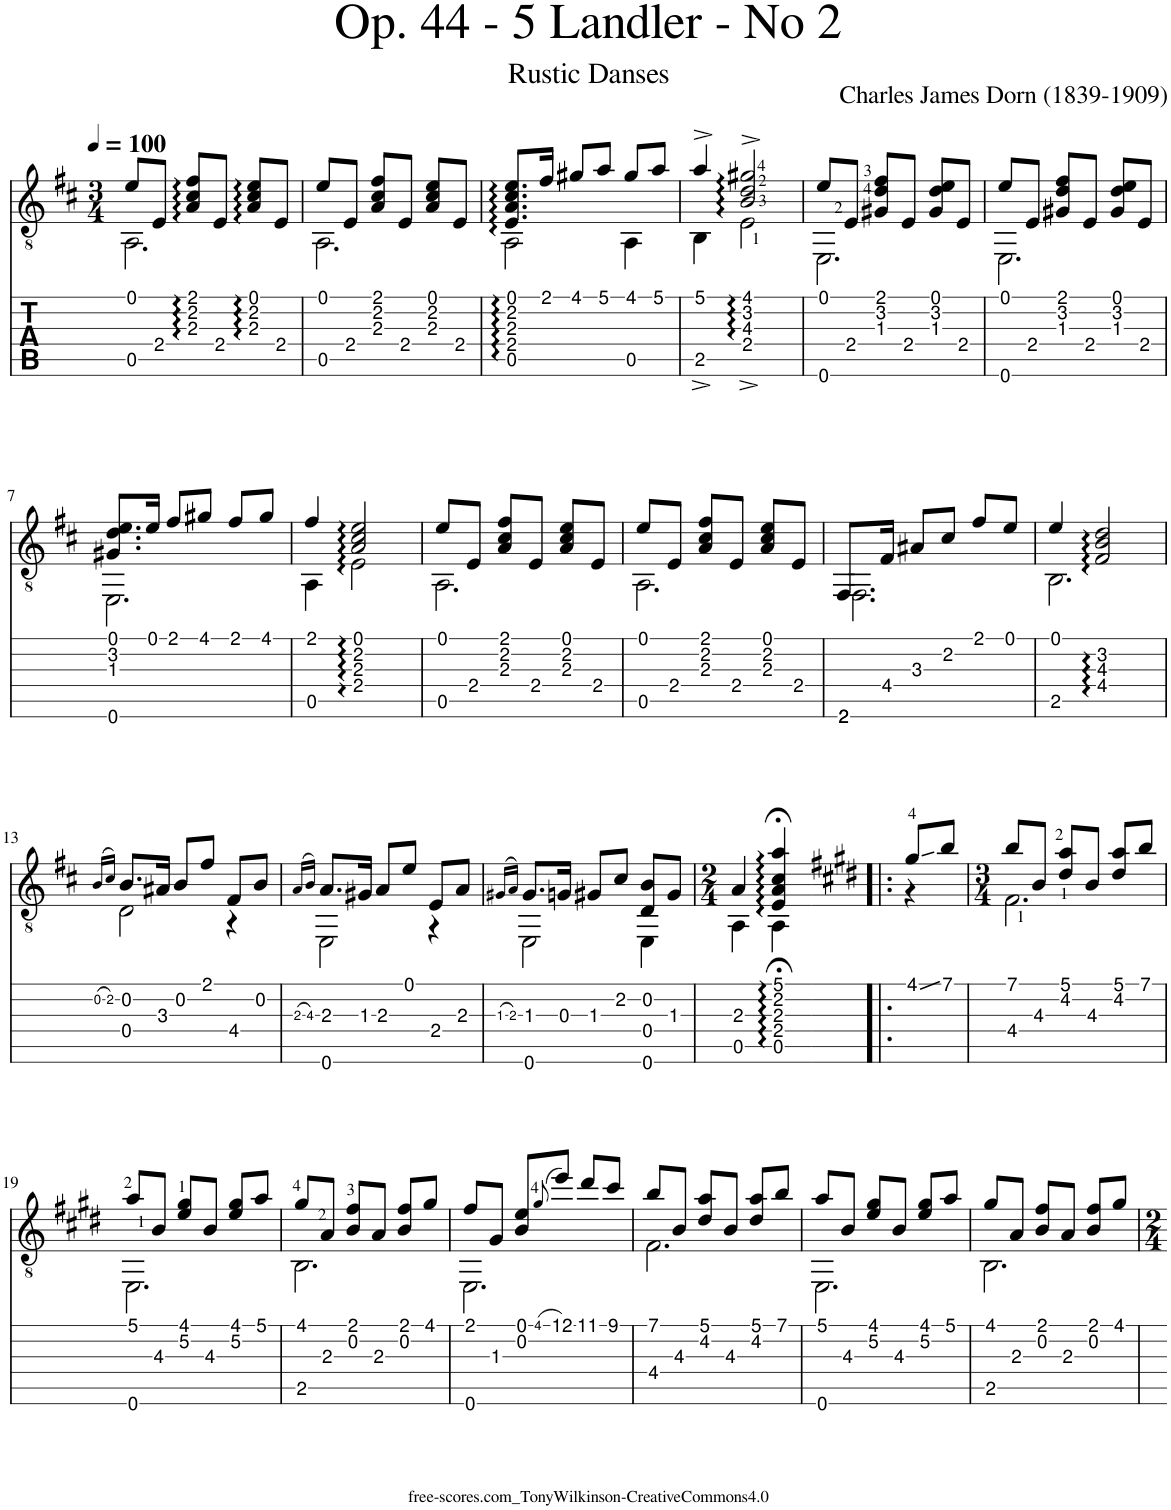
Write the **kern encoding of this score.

**kern	**kern
*part1	*part1
*staff2	*staff1
*I"Guitar	*
*I'Guit.	*
*stria6	*
*	*clefGv2
*k[f#c#]	*k[f#c#]
*M3/4	*M3/4
*MM100	*MM100
=1	=1
*^	*^
8eL	2.AA	8e/L	2.AA\
8EJ	.	8E/J	.
8A\ 8c#\ 8f#\L	.	8A/ 8c#/ 8f#/L	.
8EJ	.	8E/J	.
8A\ 8c#\ 8e\L	.	8A/ 8c#/ 8e/L	.
8EJ	.	8E/J	.
=2	=2	=2	=2
8eL	2.AA	8e/L	2.AA\
8EJ	.	8E/J	.
8A\ 8c#\ 8f#\L	.	8A/ 8c#/ 8f#/L	.
8EJ	.	8E/J	.
8A\ 8c#\ 8e\L	.	8A/ 8c#/ 8e/L	.
8EJ	.	8E/J	.
=3	=3	=3	=3
8.E\ 8.A\ 8.c#\ 8.e\L	2AA	8.E/ 8.A/ 8.c#/ 8.e/L	2AA\
16f#Jk	.	16f#/Jk	.
8g#L	.	8g#X/L	.
8aJ	.	8a/J	.
8g#L	4AA	8g#/L	4AA\
8aJ	.	8a/J	.
=4	=4	=4	=4
4a^	4BB	4a^/	4BB\
2B^ 2d^ 2g#^	2E	2B/^ 2d/^ 2g#X/^	2E\
=5	=5	=5	=5
8eL	2.EE	8e/L	2.EE\
8EJ	.	8E/J	.
8G#\ 8d\ 8f#\L	.	8G#X/ 8d/ 8f#/L	.
8EJ	.	8E/J	.
8G#\ 8d\ 8e\L	.	8G#/ 8d/ 8e/L	.
8EJ	.	8E/J	.
=6	=6	=6	=6
8eL	2.EE	8e/L	2.EE\
8EJ	.	8E/J	.
8G#\ 8d\ 8f#\L	.	8G#X/ 8d/ 8f#/L	.
8EJ	.	8E/J	.
8G#\ 8d\ 8e\L	.	8G#/ 8d/ 8e/L	.
8EJ	.	8E/J	.
!!LO:LB:g=z	!!
=7	=7	=7	=7
8.G#\ 8.d\ 8.e\L	2.EE	8.G#X/ 8.d/ 8.e/L	2.EE\
16eJk	.	16e/Jk	.
8f#L	.	8f#/L	.
8g#J	.	8g#X/J	.
8f#L	.	8f#/L	.
8g#J	.	8g#/J	.
=8	=8	=8	=8
4f#	4AA	4f#/	4AA\
2A 2c# 2e	2E	2A/ 2c#/ 2e/	2E\
=9	=9	=9	=9
8eL	2.AA	8e/L	2.AA\
8EJ	.	8E/J	.
8A\ 8c#\ 8f#\L	.	8A/ 8c#/ 8f#/L	.
8EJ	.	8E/J	.
8A\ 8c#\ 8e\L	.	8A/ 8c#/ 8e/L	.
8EJ	.	8E/J	.
=10	=10	=10	=10
8eL	2.AA	8e/L	2.AA\
8EJ	.	8E/J	.
8A\ 8c#\ 8f#\L	.	8A/ 8c#/ 8f#/L	.
8EJ	.	8E/J	.
8A\ 8c#\ 8e\L	.	8A/ 8c#/ 8e/L	.
8EJ	.	8E/J	.
=11	=11	=11	=11
8.FF#L	2.FF#	8.FF#/L	2.FF#\
16F#Jk	.	16F#/Jk	.
8A#L	.	8A#X/L	.
8c#J	.	8c#/J	.
8f#L	.	8f#/L	.
8eJ	.	8e/J	.
=12	=12	=12	=12
4e	2.BB	4e/	2.BB\
2F# 2B 2d	.	2F#/ 2B/ 2d/	.
!!LO:LB:g=z	!!
=13	=13	=13	=13
qB	.	(16qB/LL	.
qc#	.	16qc#/JJ)	.
8.BL	2D	8.B/L	2D\
16A#Jk	.	16A#X/Jk	.
8BL	.	8B/L	.
8f#J	.	8f#/J	.
8F#L	4r	8F#/L	4r
8BJ	.	8B/J	.
=14	=14	=14	=14
qA	.	(16qA/LL	.
qB	.	16qB/JJ)	.
8.AL	2EE	8.A/L	2EE\
16G#Jk	.	16G#X/Jk	.
8AL	.	8A/L	.
8eJ	.	8e/J	.
8EL	4r	8E/L	4r
8AJ	.	8A/J	.
=15	=15	=15	=15
qG#	.	(16qG#X/LL	.
qA	.	16qA/JJ)	.
8.G#L	2EE	8.G#/L	2EE\
16GJk	.	16Gn/Jk	.
8G#L	.	8G#X/L	.
8c#J	.	8c#/J	.
8D\ 8B\L	4EE	8D/ 8B/L	4EE\
8G#J	.	8G#/J	.
=16	=16	=16	=16
*M2/4	*	*M2/4	*
4A	4AA	4A/	4AA\
4E;< 4A;< 4c#;< 4a;<	4AA	4E/;< 4A/;< 4c#/;< 4a/;<	4AA\
=17!|:	=17!|:	=17!|:	=17!|:
*k[f#c#g#d#]	*	*k[f#c#g#d#]	*
8g#L	4r	8g#/L	4r
8bJ	.	8b/J	.
=18	=18	=18	=18
*M3/4	*	*M3/4	*
8bL	2.F#	8b/L	2.F#\
8BJ	.	8B/J	.
8d#\ 8a\L	.	8d#/ 8a/L	.
8BJ	.	8B/J	.
8d#\ 8a\L	.	8d#/ 8a/L	.
8bJ	.	8b/J	.
!!LO:LB:g=z	!!
=19	=19	=19	=19
8aL	2.EE	8a/L	2.EE\
8BJ	.	8B/J	.
8e\ 8g#\L	.	8e/ 8g#/L	.
8BJ	.	8B/J	.
8e\ 8g#\L	.	8e/ 8g#/L	.
8aJ	.	8a/J	.
=20	=20	=20	=20
8g#L	2.BB	8g#/L	2.BB\
8AJ	.	8A/J	.
8B\ 8f#\L	.	8B/ 8f#/L	.
8AJ	.	8A/J	.
8B\ 8f#\L	.	8B/ 8f#/L	.
8g#J	.	8g#/J	.
=21	=21	=21	=21
8f#L	2.EE	8f#/L	2.EE\
8G#J	.	8G#/J	.
8B\ 8e\L	.	8B/ 8e/L	.
qg#	.	(8qg#/	.
8eeJ	.	8ee/J)	.
8dd#L	.	8dd#/L	.
8cc#J	.	8cc#/J	.
=22	=22	=22	=22
8bL	2.F#	8b/L	2.F#\
8BJ	.	8B/J	.
8d#\ 8a\L	.	8d#/ 8a/L	.
8BJ	.	8B/J	.
8d#\ 8a\L	.	8d#/ 8a/L	.
8bJ	.	8b/J	.
=23	=23	=23	=23
8aL	2.EE	8a/L	2.EE\
8BJ	.	8B/J	.
8e\ 8g#\L	.	8e/ 8g#/L	.
8BJ	.	8B/J	.
8e\ 8g#\L	.	8e/ 8g#/L	.
8aJ	.	8a/J	.
=24	=24	=24	=24
8g#L	2.BB	8g#/L	2.BB\
8AJ	.	8A/J	.
8B\ 8f#\L	.	8B/ 8f#/L	.
8AJ	.	8A/J	.
8B\ 8f#\L	.	8B/ 8f#/L	.
8g#J	.	8g#/J	.
*v	*v	*	*
*	*v	*v
=	=
*-	*-
